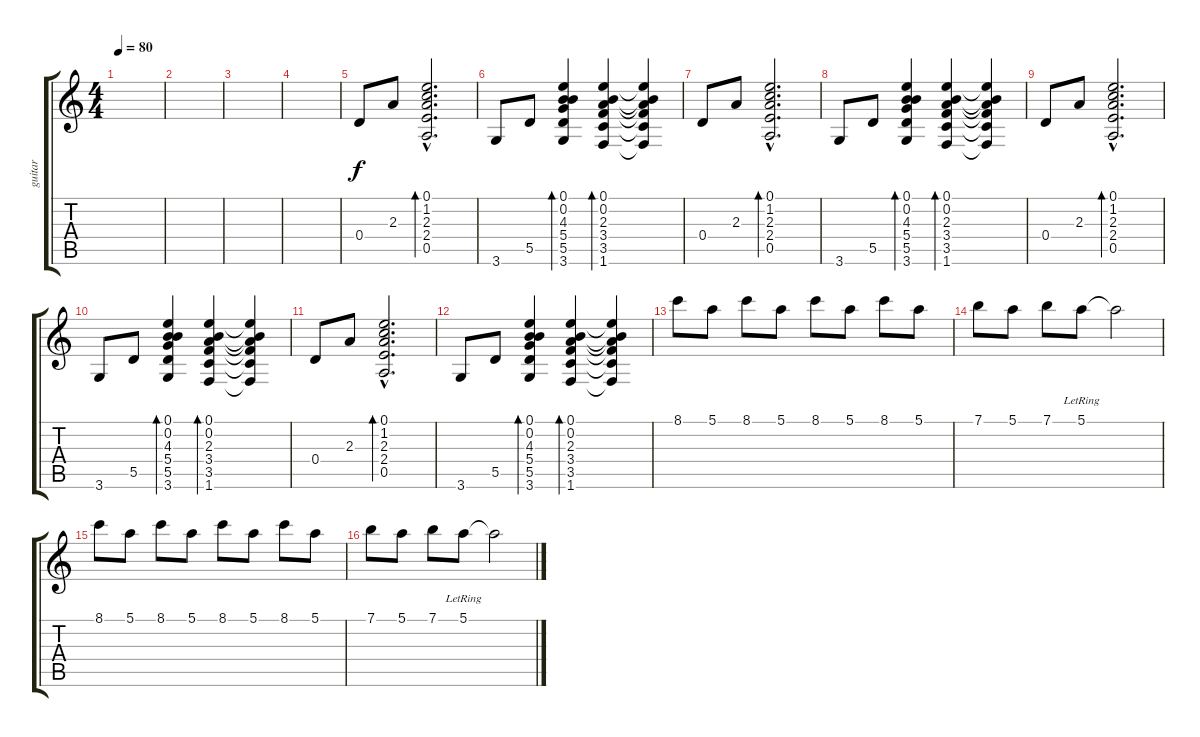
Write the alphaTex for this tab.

\track ("guitar " "guitar ") {instrument acousticguitarsteel}
\staff {score tabs}
\tuning (E4 B3 G3 D3 A2 E2) {hide}
\ts (4 4)
\tempo 80
\clef g2
\ks c
|
|
|
|
0.4.8 2.3.8 (0.1{hac} 1.2{hac} 2.3{hac} 2.4{hac} 0.5{hac}).2{d bd 60} |
3.6.8 5.5.8 (0.1 0.2 4.3 5.4 5.5 3.6).4{bd 60} (0.1 0.2 2.3 3.4 3.5 1.6).4{bd 60} (0.1{t} 0.2{t} 2.3{t} 3.4{t} 3.5{t} 1.6{t}).4 |
0.4.8 2.3.8 (0.1{hac} 1.2{hac} 2.3{hac} 2.4{hac} 0.5{hac}).2{d bd 60} |
3.6.8 5.5.8 (0.1 0.2 4.3 5.4 5.5 3.6).4{bd 60} (0.1 0.2 2.3 3.4 3.5 1.6).4{bd 60} (0.1{t} 0.2{t} 2.3{t} 3.4{t} 3.5{t} 1.6{t}).4 |
0.4.8 2.3.8 (0.1{hac} 1.2{hac} 2.3{hac} 2.4{hac} 0.5{hac}).2{d bd 60} |
3.6.8 5.5.8 (0.1 0.2 4.3 5.4 5.5 3.6).4{bd 60} (0.1 0.2 2.3 3.4 3.5 1.6).4{bd 60} (0.1{t} 0.2{t} 2.3{t} 3.4{t} 3.5{t} 1.6{t}).4 |
0.4.8 2.3.8 (0.1{hac} 1.2{hac} 2.3{hac} 2.4{hac} 0.5{hac}).2{d bd 60} |
3.6.8 5.5.8 (0.1 0.2 4.3 5.4 5.5 3.6).4{bd 60} (0.1 0.2 2.3 3.4 3.5 1.6).4{bd 60} (0.1{t} 0.2{t} 2.3{t} 3.4{t} 3.5{t} 1.6{t}).4 |
8.1.8 5.1.8 8.1.8 5.1.8 8.1.8 5.1.8 8.1.8 5.1.8 |
7.1.8 5.1.8 7.1.8 5.1{lr}.8 5.1{t}.2 |
8.1.8 5.1.8 8.1.8 5.1.8 8.1.8 5.1.8 8.1.8 5.1.8 |
7.1.8 5.1.8 7.1.8 5.1{lr}.8 5.1{t}.2
